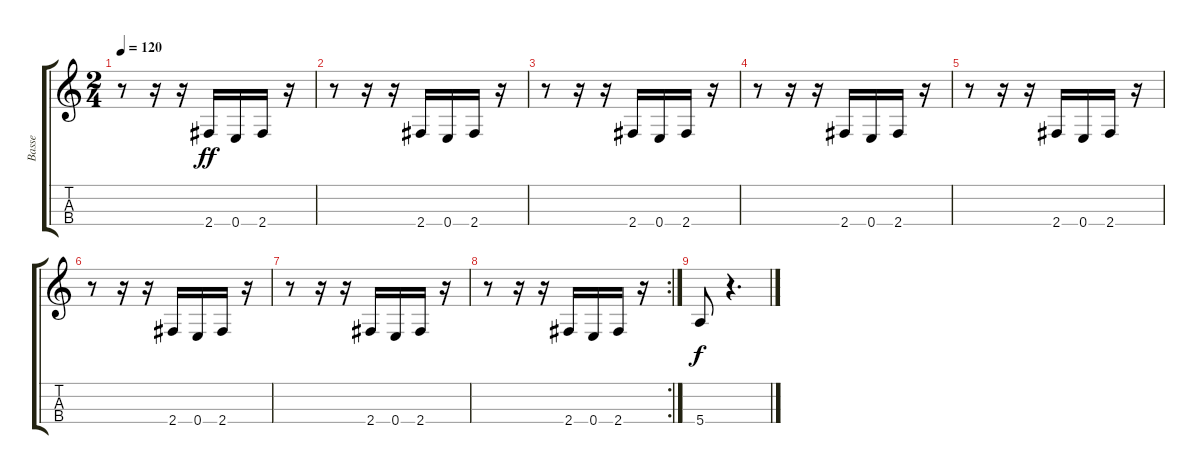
\track ("Basse" "Basse") {instrument electricbassfinger}
\staff {score tabs}
\tuning (G3 D3 A2 E2) {hide}
\ts (2 4)
\tempo 120
\clef g2
\ks c
r.8{dy ff} r.16 r.16 2.4.16 0.4.16 2.4.16 r.16 |
r.8 r.16 r.16 2.4.16 0.4.16 2.4.16 r.16 |
r.8 r.16 r.16 2.4.16 0.4.16 2.4.16 r.16 |
r.8 r.16 r.16 2.4.16 0.4.16 2.4.16 r.16 |
r.8 r.16 r.16 2.4.16 0.4.16 2.4.16 r.16 |
r.8 r.16 r.16 2.4.16 0.4.16 2.4.16 r.16 |
r.8 r.16 r.16 2.4.16 0.4.16 2.4.16 r.16 |
\rc 2
r.8 r.16 r.16 2.4.16 0.4.16 2.4.16 r.16 |
5.4.8{dy f} r.4{d}
